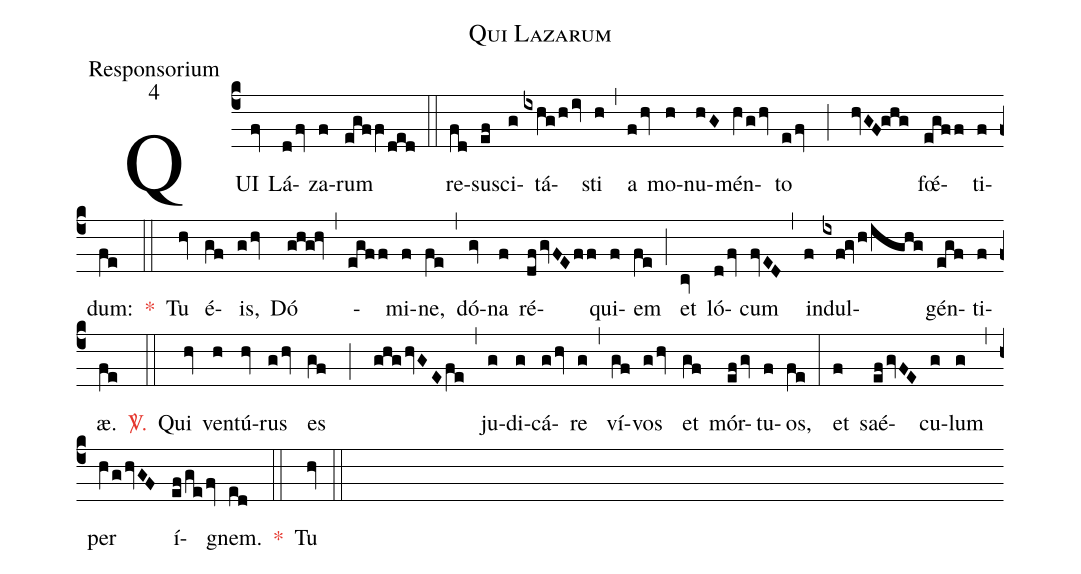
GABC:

name:Qui Lazarum;
office-part:Responsorium;
mode:4;
%%
(c4)QUI(fv) Lá(dfv)za(f)rum(egf/fVded) (::) re(fd)su(ef)sci(g)tá(ixhg/hiv)sti(h) (,) a(fhv) mo(h)nu(hG)mén(hVghv)to(efv ; hvGF!ghg) f<sp>'oe</sp>(egff)ti(f)dum:(fe) <c>*</c>(::) Tu(hv) é(gf)is,(ghv) Dó(g!h!g!hv) (,) -(egff)mi(f)ne,(fe) (,) dó(gv)na(f) ré(dfgvFEff)qui(f)em(fe) (;) et(cv) ló(dfv)cum(fvED) (,) in(f)dul(ixf!gvh/ighg)gén(egf)ti(f)æ.(fe) <c><sp>V/</sp>.</c>(::) Qui(hv) ven(h)tú(hv)rus(ghv) es(gf ; ghg/hvGE/fe) (,) ju(g)di(g)cá(ghv)re(g) (,) ví(gf)vos(ghv) et(gf) mór(efgv)tu(f)os,(fe) (:) et(f) saé(efgvFE)cu(g)lum(g) (,) per(hVg/hvGF) í(ef/gefv)gnem.(ed) <c>*</c>(::) Tu(hv) (::)
